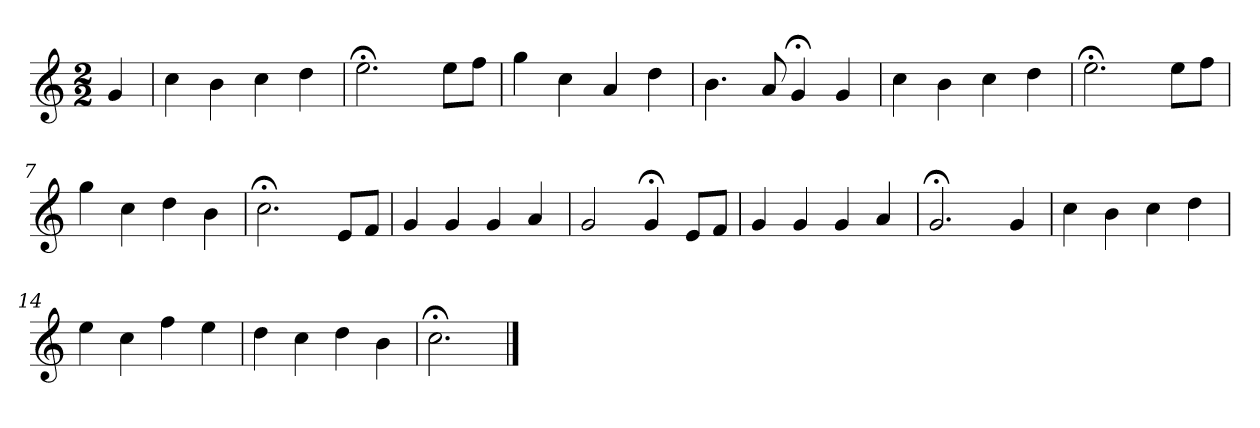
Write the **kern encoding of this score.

**kern
*part1
*staff1
*k[]
*C:
*M2/2
*MM120
=
4g
=1
4cc
4b
4cc
4dd
=2
2.ee;<
8eeL
8ffJ
=3
4gg
4cc
4a
4dd
=4
4.b
8a
4g;<
4g
=5
4cc
4b
4cc
4dd
=6
2.ee;<
8eeL
8ffJ
=7
4gg
4cc
4dd
4b
=8
2.cc;<
8eL
8fJ
=9
4g
4g
4g
4a
=10
2g
4g;<
8eL
8fJ
=11
4g
4g
4g
4a
=12
2.g;<
4g
=13
4cc
4b
4cc
4dd
=14
4ee
4cc
4ff
4ee
=15
4dd
4cc
4dd
4b
=16
2.cc;<
==
*-
